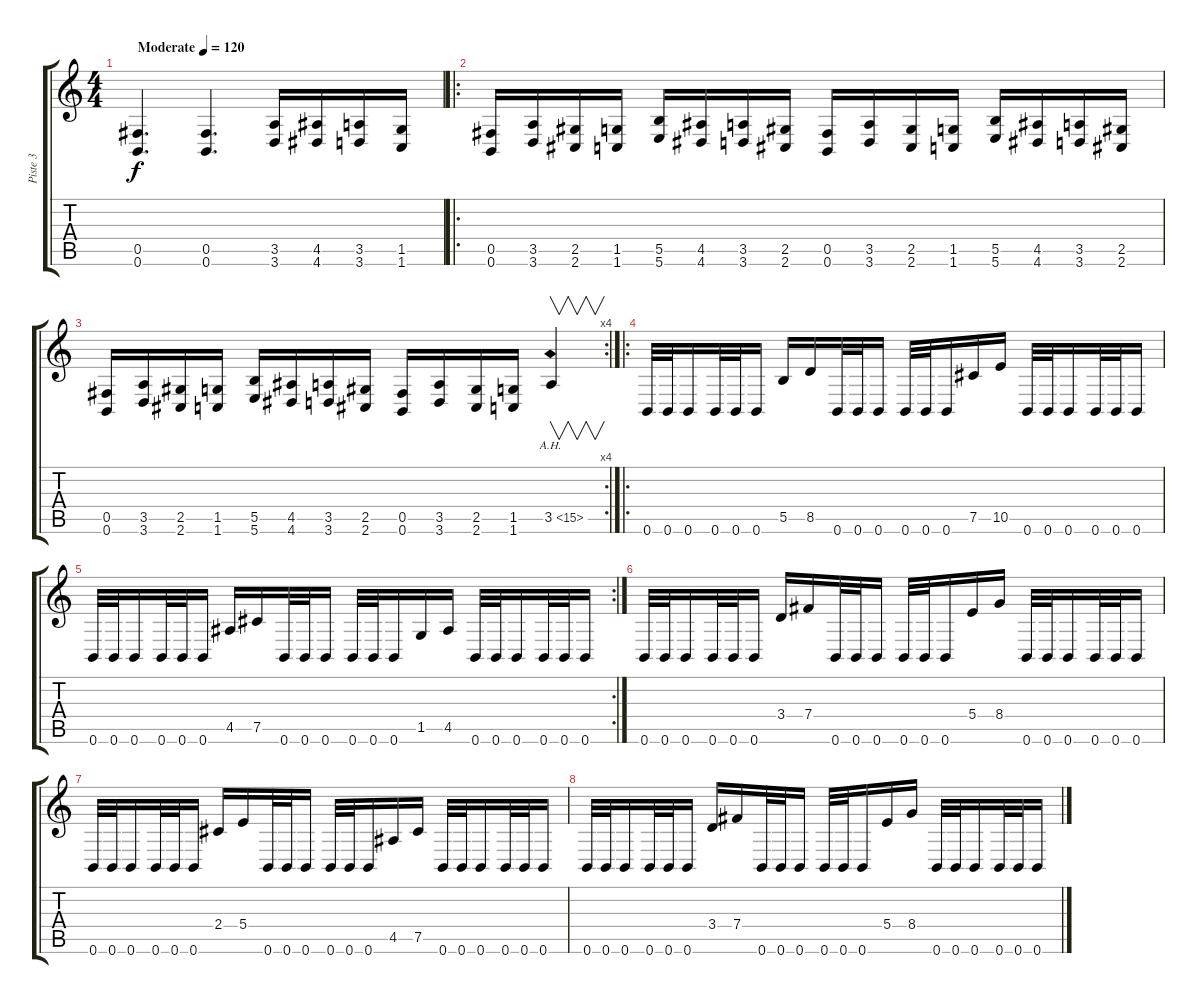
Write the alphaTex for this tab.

\track ("Piste 3" "Piste 3") {instrument distortionguitar}
\staff {score tabs}
\tuning (Db4 Ab3 E3 B2 Gb2 B1) {hide}
\ts (4 4)
\tempo (120 "Moderate")
\clef g2
\ks c
(0.5 0.6).4{d dy f instrument distortionguitar} (0.5 0.6).4{d} (3.5 3.6).16 (4.5 4.6).16 (3.5 3.6).16 (1.5 1.6).16 |
\ro
(0.5 0.6).16 (3.5 3.6).16 (2.5 2.6).16 (1.5 1.6).16 (5.5 5.6).16 (4.5 4.6).16 (3.5 3.6).16 (2.5 2.6).16 (0.5 0.6).16 (3.5 3.6).16 (2.5 2.6).16 (1.5 1.6).16 (5.5 5.6).16 (4.5 4.6).16 (3.5 3.6).16 (2.5 2.6).16 |
\rc 4
(0.5 0.6).16 (3.5 3.6).16 (2.5 2.6).16 (1.5 1.6).16 (5.5 5.6).16 (4.5 4.6).16 (3.5 3.6).16 (2.5 2.6).16 (0.5 0.6).16 (3.5 3.6).16 (2.5 2.6).16 (1.5 1.6).16 3.5{ah 12}.4{v} |
\ro
0.6.32 0.6.32 0.6.16 0.6.32 0.6.32 0.6.16 5.5.16 8.5.16 0.6.32 0.6.32 0.6.16 0.6.32 0.6.32 0.6.16 7.5.16 10.5.16 0.6.32 0.6.32 0.6.16 0.6.32 0.6.32 0.6.16 |
\rc 2
0.6.32 0.6.32 0.6.16 0.6.32 0.6.32 0.6.16 4.5.16 7.5.16 0.6.32 0.6.32 0.6.16 0.6.32 0.6.32 0.6.16 1.5.16 4.5.16 0.6.32 0.6.32 0.6.16 0.6.32 0.6.32 0.6.16 |
0.6.32 0.6.32 0.6.16 0.6.32 0.6.32 0.6.16 3.4.16 7.4.16 0.6.32 0.6.32 0.6.16 0.6.32 0.6.32 0.6.16 5.4.16 8.4.16 0.6.32 0.6.32 0.6.16 0.6.32 0.6.32 0.6.16 |
0.6.32 0.6.32 0.6.16 0.6.32 0.6.32 0.6.16 2.4.16 5.4.16 0.6.32 0.6.32 0.6.16 0.6.32 0.6.32 0.6.16 4.5.16 7.5.16 0.6.32 0.6.32 0.6.16 0.6.32 0.6.32 0.6.16 |
0.6.32 0.6.32 0.6.16 0.6.32 0.6.32 0.6.16 3.4.16 7.4.16 0.6.32 0.6.32 0.6.16 0.6.32 0.6.32 0.6.16 5.4.16 8.4.16 0.6.32 0.6.32 0.6.16 0.6.32 0.6.32 0.6.16
